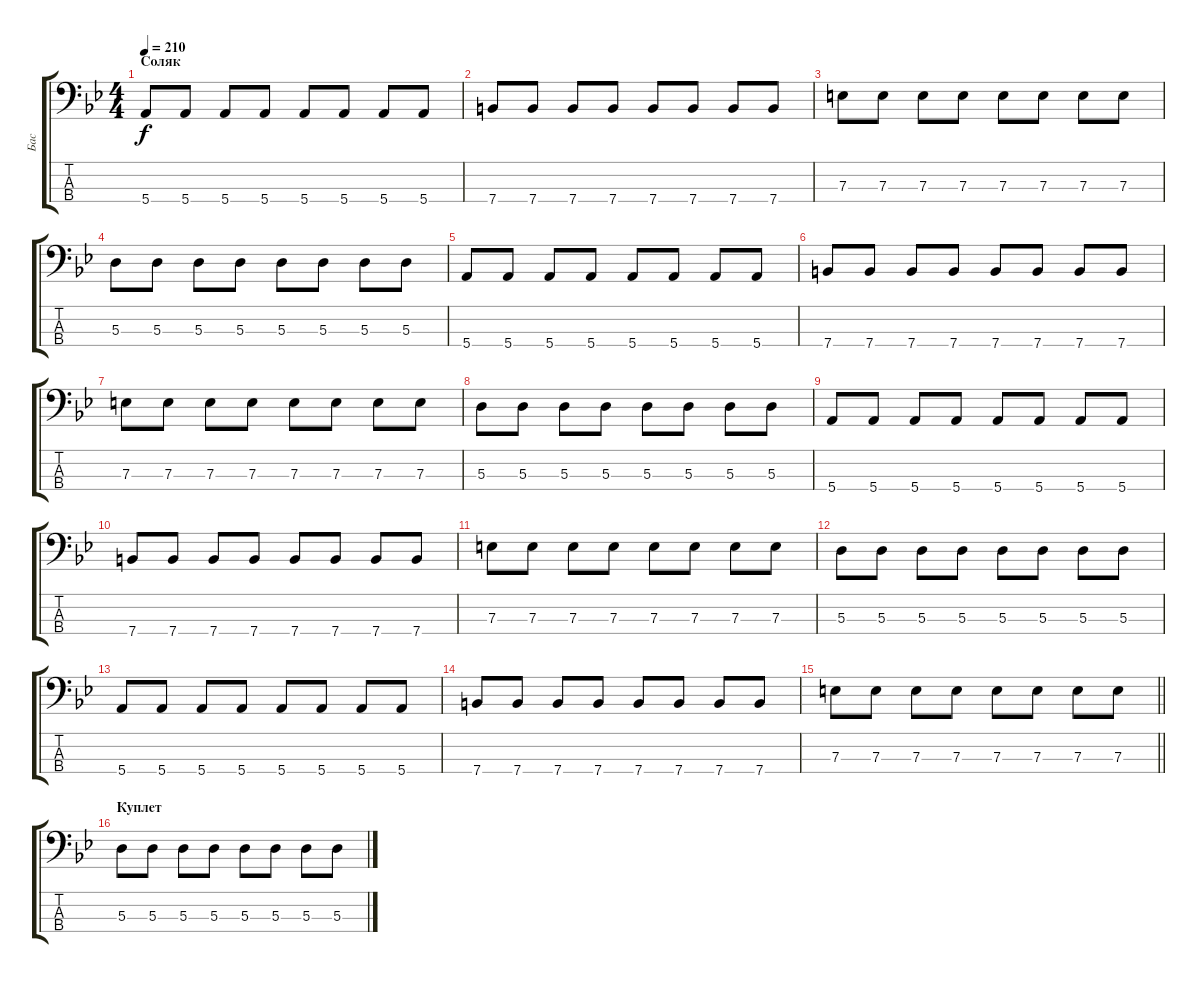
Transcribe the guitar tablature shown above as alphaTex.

\track ("Бас" "Бас") {instrument electricbassfinger}
\staff {score tabs}
\tuning (G2 D2 A1 E1) {hide}
\ts (4 4)
\section ("" "Соляк")
\tempo 210
\clef f4
\ks bb
5.4.8{dy f} 5.4.8 5.4.8 5.4.8 5.4.8 5.4.8 5.4.8 5.4.8 |
7.4.8 7.4.8 7.4.8 7.4.8 7.4.8 7.4.8 7.4.8 7.4.8 |
7.3.8 7.3.8 7.3.8 7.3.8 7.3.8 7.3.8 7.3.8 7.3.8 |
5.3.8 5.3.8 5.3.8 5.3.8 5.3.8 5.3.8 5.3.8 5.3.8 |
5.4.8 5.4.8 5.4.8 5.4.8 5.4.8 5.4.8 5.4.8 5.4.8 |
7.4.8 7.4.8 7.4.8 7.4.8 7.4.8 7.4.8 7.4.8 7.4.8 |
7.3.8 7.3.8 7.3.8 7.3.8 7.3.8 7.3.8 7.3.8 7.3.8 |
5.3.8 5.3.8 5.3.8 5.3.8 5.3.8 5.3.8 5.3.8 5.3.8 |
5.4.8 5.4.8 5.4.8 5.4.8 5.4.8 5.4.8 5.4.8 5.4.8 |
7.4.8 7.4.8 7.4.8 7.4.8 7.4.8 7.4.8 7.4.8 7.4.8 |
7.3.8 7.3.8 7.3.8 7.3.8 7.3.8 7.3.8 7.3.8 7.3.8 |
5.3.8 5.3.8 5.3.8 5.3.8 5.3.8 5.3.8 5.3.8 5.3.8 |
5.4.8 5.4.8 5.4.8 5.4.8 5.4.8 5.4.8 5.4.8 5.4.8 |
7.4.8 7.4.8 7.4.8 7.4.8 7.4.8 7.4.8 7.4.8 7.4.8 |
\barLineRight lightlight
7.3.8 7.3.8 7.3.8 7.3.8 7.3.8 7.3.8 7.3.8 7.3.8 |
\section ("" "Куплет")
5.3.8 5.3.8 5.3.8 5.3.8 5.3.8 5.3.8 5.3.8 5.3.8
